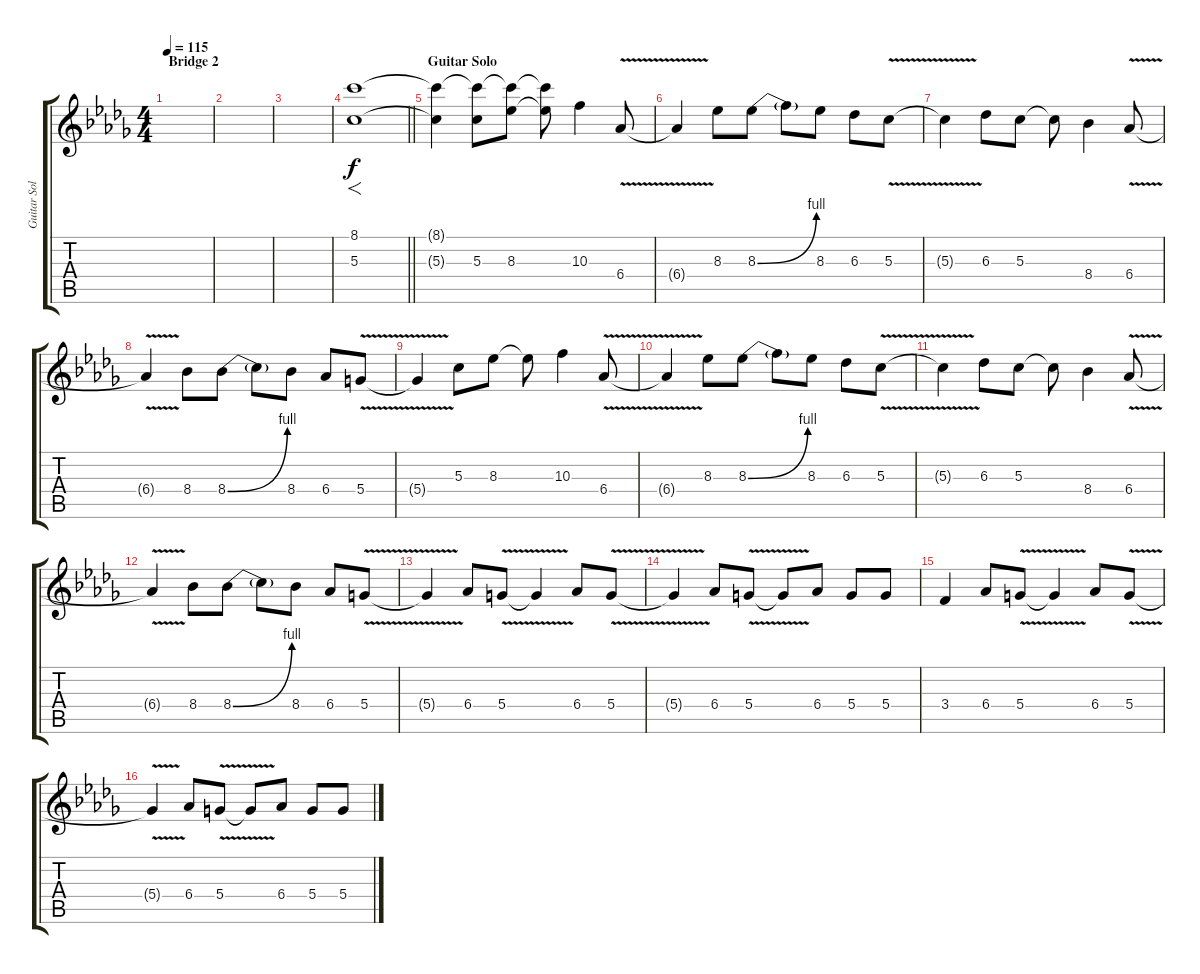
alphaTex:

\track ("Guitar Solo" "Guitar Sol") {instrument distortionguitar}
\staff {score tabs}
\tuning (E4 B3 G3 D3 A2 E2) {hide}
\ts (4 4)
\section ("" "Bridge 2")
\tempo 115
\clef g2
\ks bbminor
|
|
|
\barLineRight lightlight
(8.1 5.3).1{f volume 16 balance 8} |
\section ("" "Guitar Solo")
(8.1{t} 5.3{t}).4 (8.1{t} 5.3).8 (8.1{t} 8.3).8 (8.1{t} 8.3{t}).8 10.3.4 6.4{v}.8 |
6.4{t}.4 8.3.8 8.3{be (bend 0 0 60 4)}.8 8.3{t}.8 8.3.8 6.3.8 5.3{v}.8 |
5.3{t}.4 6.3.8 5.3.8 5.3{t}.8 8.4.4 6.4{v}.8 |
6.4{t}.4 8.4.8 8.4{be (bend 0 0 60 4)}.8 8.4{t}.8 8.4.8 6.4.8 5.4{v}.8 |
5.4{t}.4 5.3.8 8.3.8 8.3{t}.8 10.3.4 6.4{v}.8 |
6.4{t}.4 8.3.8 8.3{be (bend 0 0 60 4)}.8 8.3{t}.8 8.3.8 6.3.8 5.3{v}.8 |
5.3{t}.4 6.3.8 5.3.8 5.3{t}.8 8.4.4 6.4{v}.8 |
6.4{t}.4 8.4.8 8.4{be (bend 0 0 60 4)}.8 8.4{t}.8 8.4.8 6.4.8 5.4{v}.8 |
5.4{t}.4 6.4.8 5.4{v}.8 5.4{t}.4 6.4.8 5.4{v}.8 |
5.4{t}.4 6.4.8 5.4{v}.8 5.4{t}.8 6.4.8 5.4.8 5.4.8 |
3.4.4 6.4.8 5.4{v}.8 5.4{t}.4 6.4.8 5.4{v}.8 |
5.4{t}.4 6.4.8 5.4{v}.8 5.4{t}.8 6.4.8 5.4.8 5.4.8
